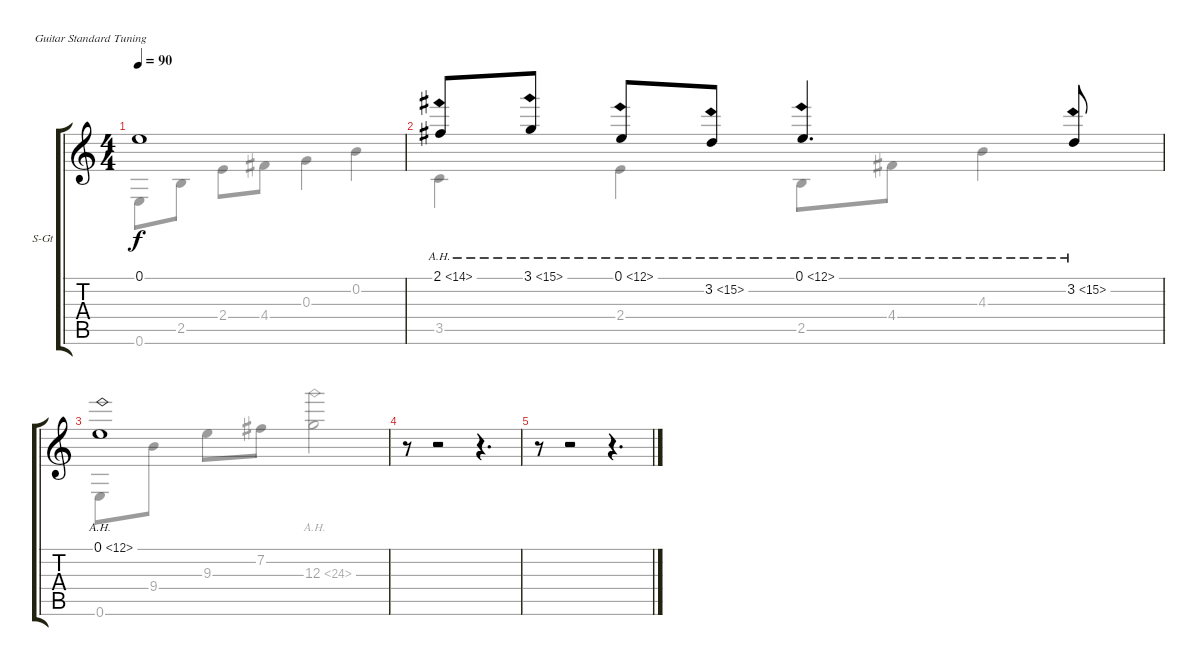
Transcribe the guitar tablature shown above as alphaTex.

\bracketExtendMode groupsimilarinstruments
\firstSystemTrackNameOrientation horizontal
\otherSystemsTrackNameOrientation horizontal
\track ("Äîðîæêà 1" "S-Gt") {instrument acousticguitarsteel}
\staff {score tabs}
\tuning (E4 B3 G3 D3 A2 E2)
\voice
\ts (4 4)
\tempo 90
\clef g2
\ks c
0.1.1{dy f} |
2.1{ah 12}.8 3.1{ah 12}.8 0.1{ah 12}.8 3.2{ah 12}.8 0.1{ah 12}.4{d} 3.2{ah 12}.8 |
0.1{ah 12}.1 |
r.8 r.2 r.4{d} |
r.8 r.2 r.4{d}
\voice
\clef g2
\ottava regular
\simile none
\ks c
0.6.8{dy f} 2.5.8 2.4.8 4.4.8 0.3.4 0.2.4 |
3.5.4 2.4.4 2.5.8 4.4.8 4.3.4 |
0.6.8 9.4.8 9.3.8 7.2.8 12.3{ah 12}.2 |
|
